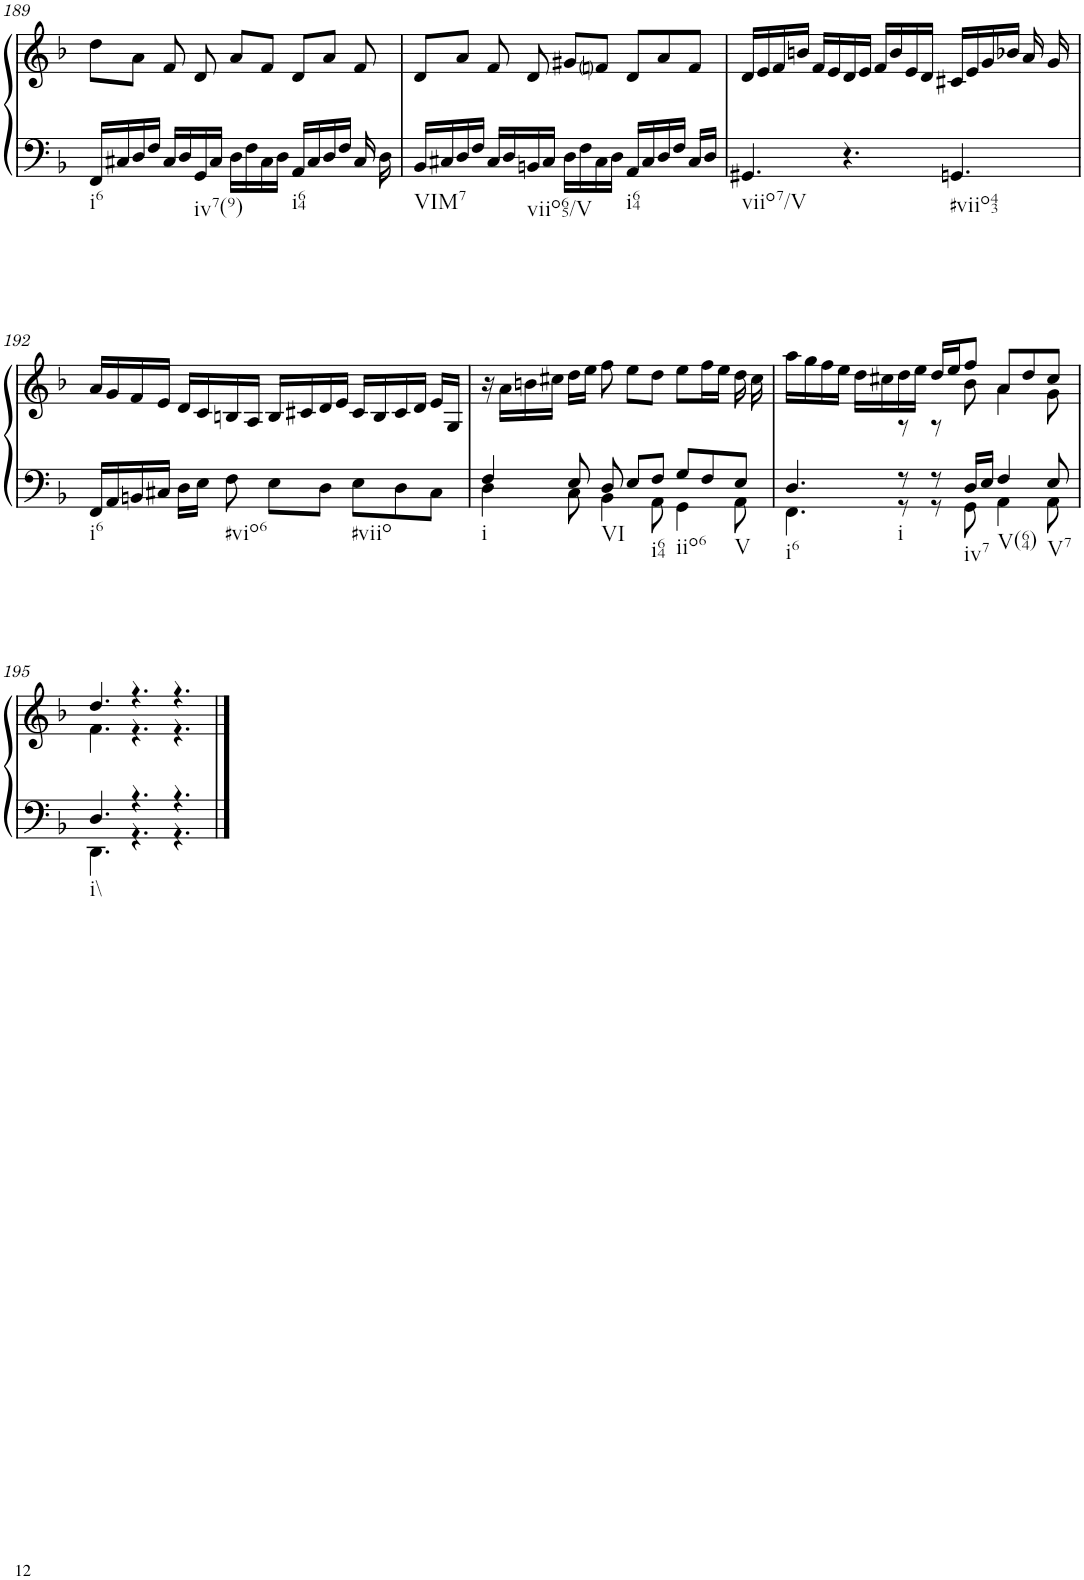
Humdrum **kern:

**kern	**kern
*part1	*part1
*staff2	*staff1
*I"Midi_2	*
!!LO:PB:g=z
*clefF4	*clefG2
*k[b-]	*k[b-]
*F:	*F:
*M9/8	*M9/8
=189	=189
!LO:TX:b:t=i6	!
16FF/LL	8dd\L
16C#X/	.
16D/	8a\J
16F/JJ	.
16C#/LL	8f/
16D/	.
!LO:TX:b:t=iv7(9)	!
16GG/	8d/
16C#/JJ	.
16D\LL	8a/L
16F\	.
16C#\	8f/J
16D\JJ	.
!LO:TX:b:t=i64	!
16AA/LL	8d/L
16C#/	.
16D/	8a/J
16F/JJ	.
16C#/	8f/
16D\	.
=190	=190
!LO:TX:b:t=VIM7	!
16BB-/LL	8d/L
16C#X/	.
16D/	8a/J
16F/JJ	.
16C#/LL	8f/
16D/	.
!LO:TX:b:t=viio65/V	!
16BBn/	8d/
16C#/JJ	.
16D\LL	8g#X/L
16F\	.
16C#\	8fni/J
16D\JJ	.
!LO:TX:b:t=i64	!
16AA/LL	8d/L
16C#/	.
16D/	8a/
16F/JJ	.
16C#/LL	8f/J
16D/JJ	.
=191	=191
!LO:TX:b:t=viio7/V	!
4.GG#X/	16d/LL
.	16e/
.	16f/
.	16bn/JJ
.	16f/LL
.	16e/
4.r	16d/
.	16e/JJ
.	16f/LL
.	16b/
.	16e/
.	16d/JJ
!LO:TX:b:t=#viio43	!
4.GGn/	16c#X/LL
.	16e/
.	16g/
.	16b-X/JJ
.	16a/
.	16g/
!!LO:LB:g=z
=192	=192
!LO:TX:b:t=i6	!
16FF/LL	16a/LL
16AA/	16g/
16BBn/	16f/
16C#X/JJ	16e/JJ
16D\LL	16d/LL
16E\JJ	16c/
!LO:TX:b:t=#vio6	!
8F\	16Bn/
.	16A/JJ
8E\L	16B/LL
.	16c#X/
8D\J	16d/
.	16e/JJ
!LO:TX:b:t=#viio	!
8E\L	16c#/LL
.	16B/
8D\	16c#/
.	16d/JJ
8C#\J	16e/LL
.	16G/JJ
=193	=193
*^	*^
!LO:TX:b:t=i	!	!	!
4F/	4D\	16r	1ryy
.	.	16a\LL	.
.	.	16bn\	.
.	.	16cc#X\JJ	.
8E/	8C\	16dd\LL	.
.	.	16ee\JJ	.
!LO:TX:b:t=VI	!	!	!
8D/	4BB-\	8ff\	.
8E/L	.	8ee\L	.
!LO:TX:b:t=i64	!	!	!
8F/J	8AA\	8dd\J	.
!LO:TX:b:t=iio6	!	!	!
8G/L	4GG\	8ee\L	.
8F/	.	16ff\L	.
.	.	16ee\JJ	.
!LO:TX:b:t=V	!	!	!
8E/J	8AA\	16dd\	8ryy
.	.	16cc#\	.
=194	=194	=194	=194
!LO:TX:b:t=i6	!	!	!
4.D/	4.FF\	16aa\LL	4.ryy
.	.	16gg\	.
.	.	16ff\	.
.	.	16ee\JJ	.
.	.	16dd\LL	.
.	.	16cc#X\	.
!LO:TX:b:t=i	!	!	!
8r	8r	16dd\	8r
.	.	16ee\JJ	.
8r	8r	16dd/LL	8r
.	.	16ee/J	.
!LO:TX:b:t=iv7	!	!	!
16D/LL	8GG\	8ff/J	8b-\
16E/JJ	.	.	.
!LO:TX:b:t=V(64)	!	!	!
4F/	4AA\	8a/L	4a\
.	.	8dd/	.
!LO:TX:b:t=V7	!	!	!
8E/	8AA\	8cc#/J	8g\
!!LO:LB:g=z	!!
=195	=195	=195	=195
!LO:TX:b:t=i\\	!	!	!
4.D/	4.DD\	4.dd/	4.f\
4.r	4.r	4.r	4.r
4.r	4.r	4.r	4.r
*v	*v	*	*
*	*v	*v
==	==
*-	*-
